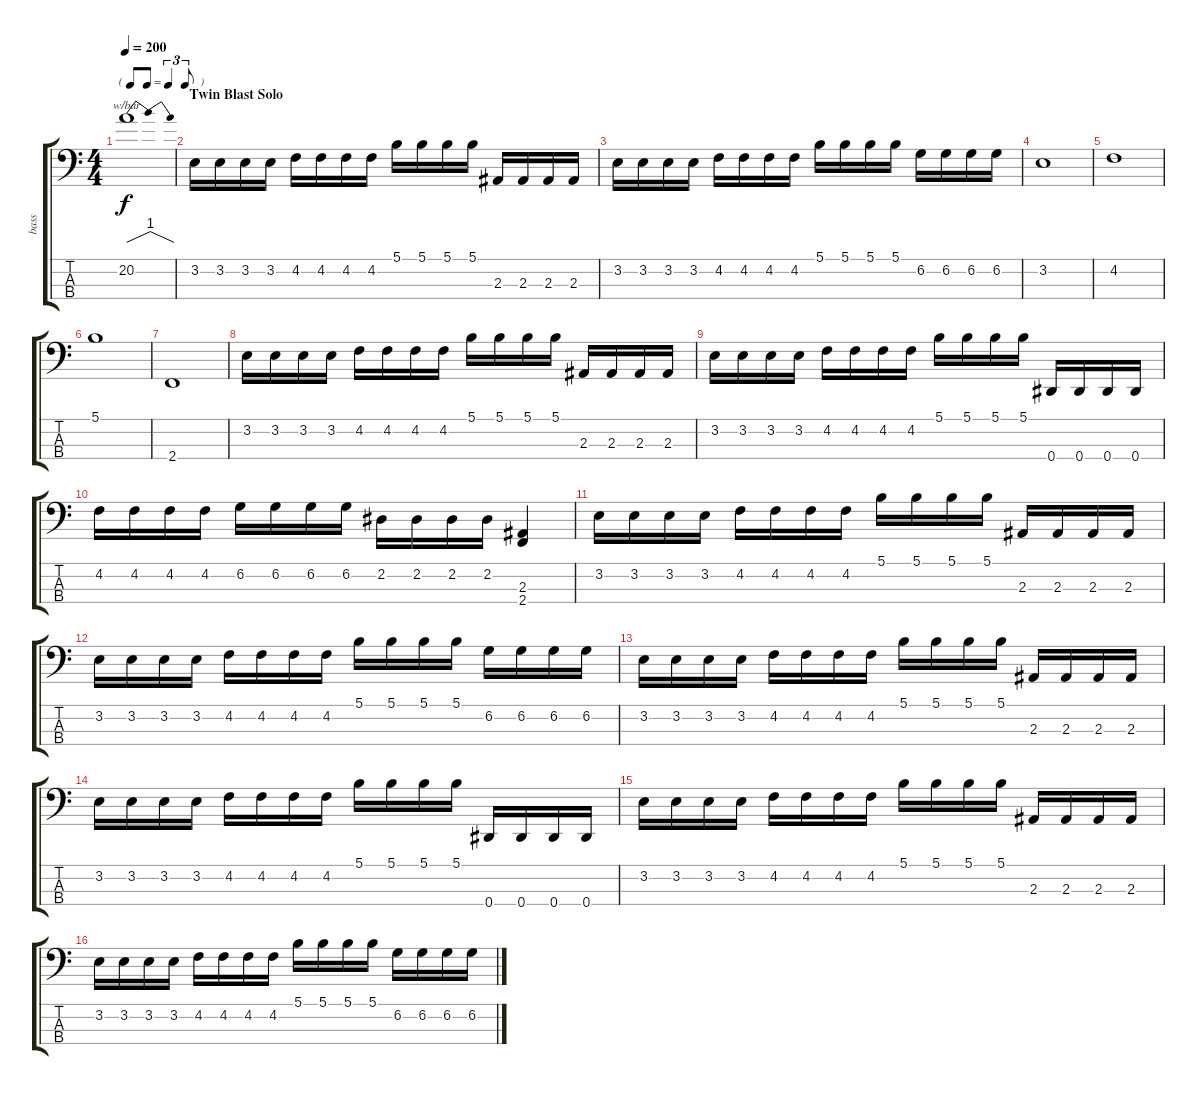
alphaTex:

\track ("bass" "bass") {instrument slapbass1}
\staff {score tabs}
\tuning (Gb2 Db2 Ab1 Eb1) {hide}
\ts (4 4)
\tf triplet8th
\tempo 200
\clef f4
\ks c
20.2.1{tbe (dip default 0 0 30 4 60 0) dy f} |
\section ("" "Twin Blast Solo")
3.2.16 3.2.16 3.2.16 3.2.16 4.2.16 4.2.16 4.2.16 4.2.16 5.1.16 5.1.16 5.1.16 5.1.16 2.3.16 2.3.16 2.3.16 2.3.16 |
3.2.16 3.2.16 3.2.16 3.2.16 4.2.16 4.2.16 4.2.16 4.2.16 5.1.16 5.1.16 5.1.16 5.1.16 6.2.16 6.2.16 6.2.16 6.2.16 |
3.2.1 |
4.2.1 |
5.1.1 |
2.4.1 |
3.2.16 3.2.16 3.2.16 3.2.16 4.2.16 4.2.16 4.2.16 4.2.16 5.1.16 5.1.16 5.1.16 5.1.16 2.3.16 2.3.16 2.3.16 2.3.16 |
3.2.16 3.2.16 3.2.16 3.2.16 4.2.16 4.2.16 4.2.16 4.2.16 5.1.16 5.1.16 5.1.16 5.1.16 0.4.16 0.4.16 0.4.16 0.4.16 |
4.2.16 4.2.16 4.2.16 4.2.16 6.2.16 6.2.16 6.2.16 6.2.16 2.2.16 2.2.16 2.2.16 2.2.16 (2.3 2.4).4 |
3.2.16 3.2.16 3.2.16 3.2.16 4.2.16 4.2.16 4.2.16 4.2.16 5.1.16 5.1.16 5.1.16 5.1.16 2.3.16 2.3.16 2.3.16 2.3.16 |
3.2.16 3.2.16 3.2.16 3.2.16 4.2.16 4.2.16 4.2.16 4.2.16 5.1.16 5.1.16 5.1.16 5.1.16 6.2.16 6.2.16 6.2.16 6.2.16 |
3.2.16 3.2.16 3.2.16 3.2.16 4.2.16 4.2.16 4.2.16 4.2.16 5.1.16 5.1.16 5.1.16 5.1.16 2.3.16 2.3.16 2.3.16 2.3.16 |
3.2.16 3.2.16 3.2.16 3.2.16 4.2.16 4.2.16 4.2.16 4.2.16 5.1.16 5.1.16 5.1.16 5.1.16 0.4.16 0.4.16 0.4.16 0.4.16 |
3.2.16 3.2.16 3.2.16 3.2.16 4.2.16 4.2.16 4.2.16 4.2.16 5.1.16 5.1.16 5.1.16 5.1.16 2.3.16 2.3.16 2.3.16 2.3.16 |
3.2.16 3.2.16 3.2.16 3.2.16 4.2.16 4.2.16 4.2.16 4.2.16 5.1.16 5.1.16 5.1.16 5.1.16 6.2.16 6.2.16 6.2.16 6.2.16
